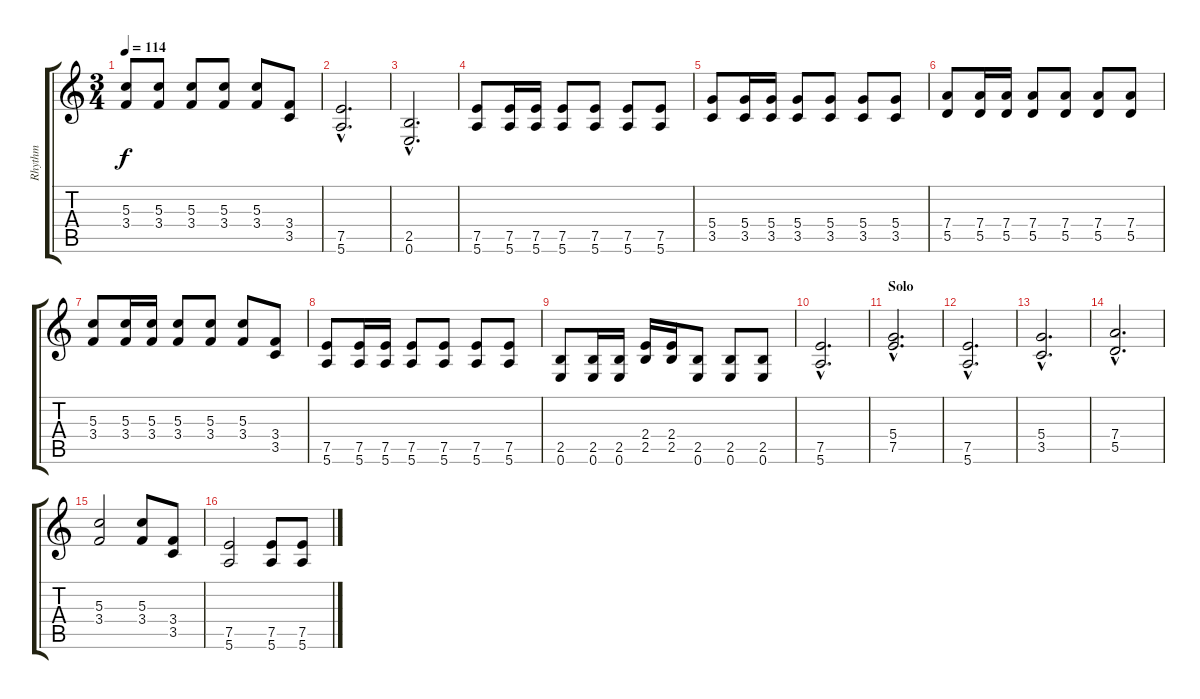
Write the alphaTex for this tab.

\track ("Rhythm" "Rhythm") {instrument overdrivenguitar}
\staff {score tabs}
\tuning (E4 B3 G3 D3 A2 E2) {hide}
\ts (3 4)
\tempo 114
\clef g2
\ks c
(5.3 3.4).8{dy f} (5.3 3.4).8 (5.3 3.4).8 (5.3 3.4).8 (5.3 3.4).8 (3.4 3.5).8 |
(7.5{hac} 5.6{hac}).2{d} |
(2.5{hac} 0.6{hac}).2{d} |
(7.5 5.6).8 (7.5 5.6).16 (7.5 5.6).16 (7.5 5.6).8 (7.5 5.6).8 (7.5 5.6).8 (7.5 5.6).8 |
(5.4 3.5).8 (5.4 3.5).16 (5.4 3.5).16 (5.4 3.5).8 (5.4 3.5).8 (5.4 3.5).8 (5.4 3.5).8 |
(7.4 5.5).8 (7.4 5.5).16 (7.4 5.5).16 (7.4 5.5).8 (7.4 5.5).8 (7.4 5.5).8 (7.4 5.5).8 |
(5.3 3.4).8 (5.3 3.4).16 (5.3 3.4).16 (5.3 3.4).8 (5.3 3.4).8 (5.3 3.4).8 (3.4 3.5).8 |
(7.5 5.6).8 (7.5 5.6).16 (7.5 5.6).16 (7.5 5.6).8 (7.5 5.6).8 (7.5 5.6).8 (7.5 5.6).8 |
(2.5 0.6).8 (2.5 0.6).16 (2.5 0.6).16 (2.4 2.5).16 (2.4 2.5).16 (2.5 0.6).8 (2.5 0.6).8 (2.5 0.6).8 |
(7.5{hac} 5.6{hac}).2{d} |
\section ("" "Solo")
(5.4{hac} 7.5{hac}).2{d} |
(7.5{hac} 5.6{hac}).2{d} |
(5.4{hac} 3.5{hac}).2{d} |
(7.4{hac} 5.5{hac}).2{d} |
(5.3 3.4).2 (5.3 3.4).8 (3.4 3.5).8 |
(7.5 5.6).2 (7.5 5.6).8 (7.5 5.6).8
